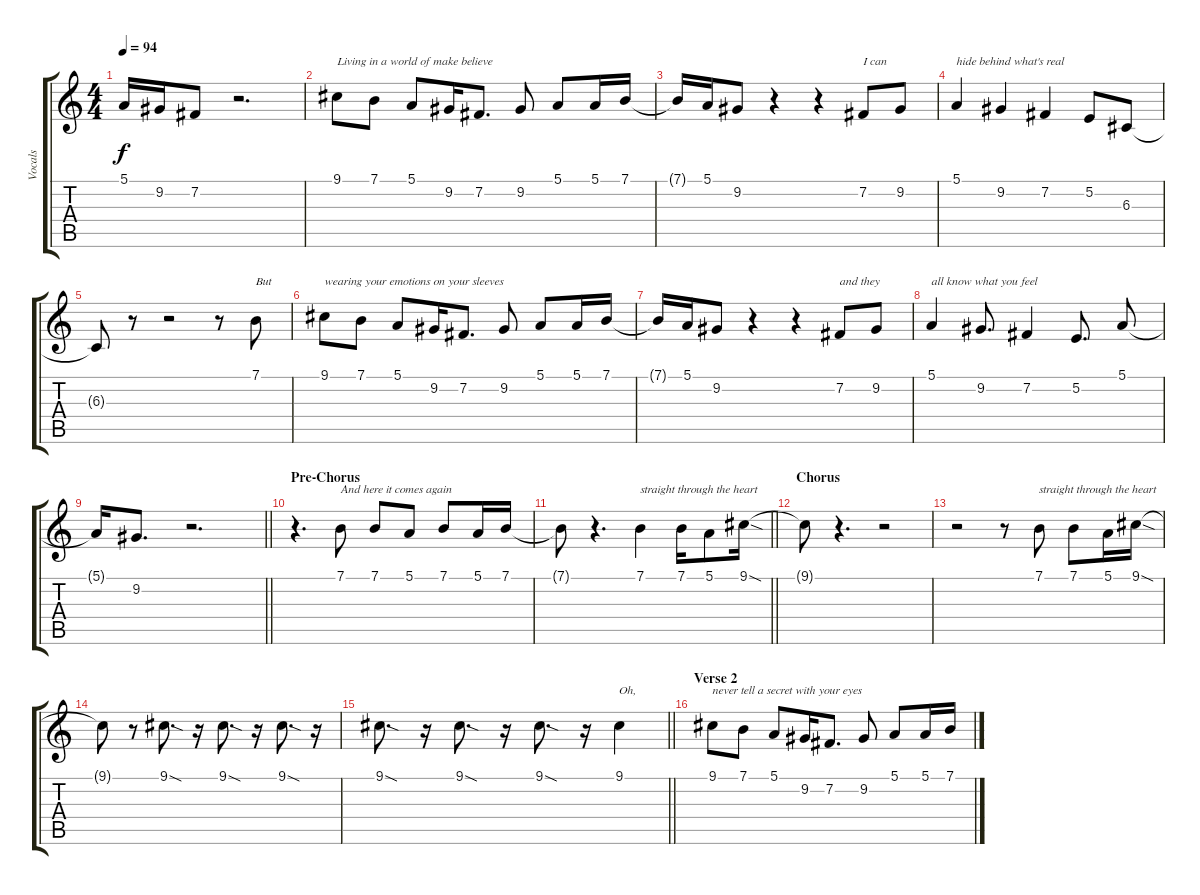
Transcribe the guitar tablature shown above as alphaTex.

\track ("Vocals" "Vocals") {instrument violin}
\staff {score tabs}
\tuning (E4 B3 G3 D3 A2 E2) {hide}
\ts (4 4)
\tempo 94
\clef g2
\ks c
5.1{t}.16{dy f} 9.2.16 7.2.8 r.2{d} |
9.1.8{txt "Living in a world of make believe"} 7.1.8 5.1.8 9.2.16 7.2.8{d} 9.2.8 5.1.8 5.1.16 7.1.16 |
7.1{t}.16 5.1.16 9.2.8 r.4 r.4 7.2.8{txt "I can"} 9.2.8 |
5.1.4{txt "hide behind what's real"} 9.2.4 7.2.4 5.2.8 6.3.8 |
6.3{t}.8 r.8 r.2 r.8 7.1.8{txt "But"} |
9.1.8{txt "wearing your emotions on your sleeves"} 7.1.8 5.1.8 9.2.16 7.2.8{d} 9.2.8 5.1.8 5.1.16 7.1.16 |
7.1{t}.16 5.1.16 9.2.8 r.4 r.4 7.2.8{txt "and they"} 9.2.8 |
5.1.4{txt "all know what you feel"} 9.2.8{d} 7.2.4 5.2.8{d} 5.1.8 |
\barLineRight lightlight
5.1{t}.16 9.2.8{d} r.2{d} |
\section ("" "Pre-Chorus")
r.4{d} 7.1.8{txt "And here it comes again"} 7.1.8 5.1.8 7.1.8 5.1.16 7.1.16 |
\barLineRight lightlight
7.1{t}.8 r.4{d} 7.1.4{txt "straight through the heart"} 7.1.16 5.1.8 9.1{sod}.16 |
\section ("" "Chorus")
9.1{t}.8 r.4{d} r.2 |
r.2 r.8 7.1.8{txt "straight through the heart"} 7.1.8 5.1.16 9.1{sod}.16{volume 7} |
9.1{t}.8 r.8 9.1{sod}.8{d} r.16 9.1{sod}.8{d} r.16 9.1{sod}.8{d} r.16 |
\barLineRight lightlight
9.1{sod}.8{d volume 5} r.16 9.1{sod}.8{d} r.16 9.1{sod}.8{d} r.16 9.1.4{txt "Oh," volume 14} |
\section ("" "Verse 2")
9.1.8{txt "never tell a secret with your eyes"} 7.1.8 5.1.8 9.2.16 7.2.8{d} 9.2.8 5.1.8 5.1.16 7.1.16
